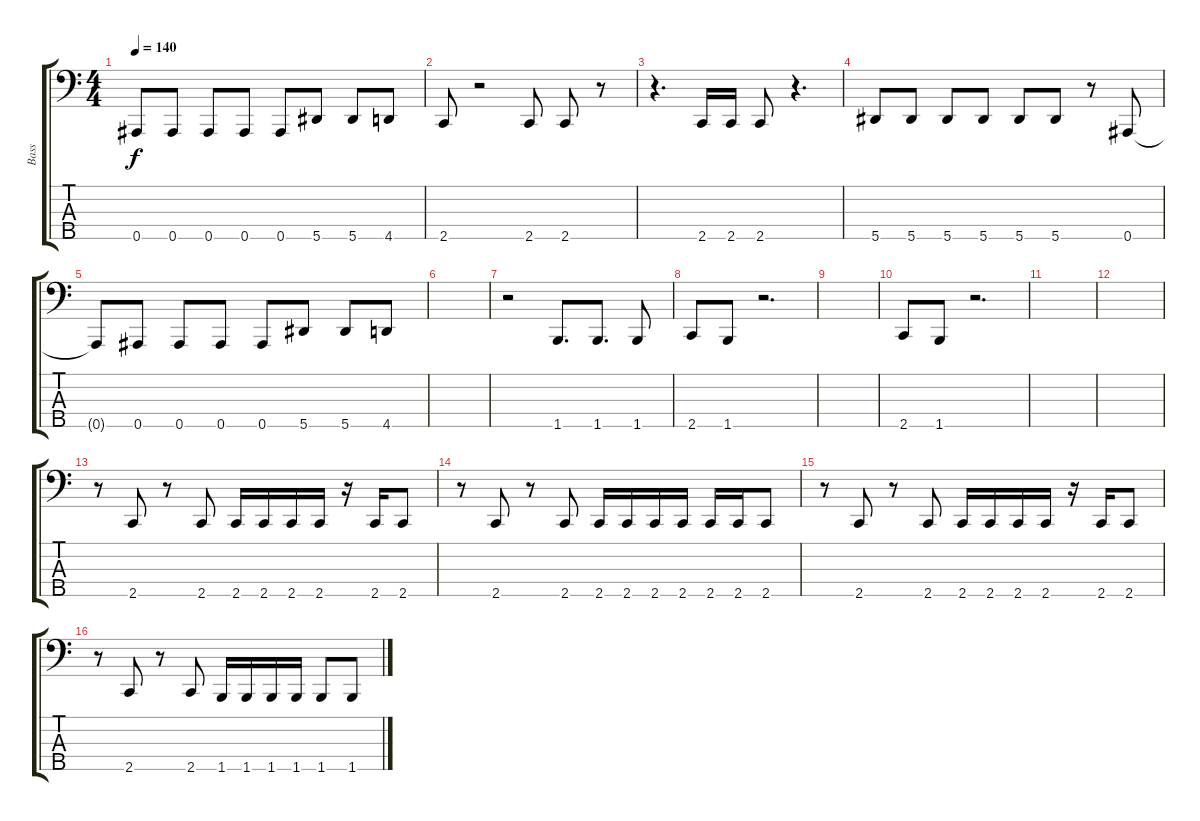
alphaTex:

\track ("Bass" "Bass") {instrument electricbasspick}
\staff {score tabs}
\tuning (G2 Eb2 Bb1 F1 Bb0) {hide}
\ts (4 4)
\tempo 140
\clef f4
\ks c
0.5{t}.8{dy f} 0.5.8 0.5.8 0.5.8 0.5.8 5.5.8 5.5.8 4.5.8 |
2.5.8 r.2 2.5.8 2.5.8 r.8 |
r.4{d} 2.5.16 2.5.16 2.5.8 r.4{d} |
5.5.8 5.5.8 5.5.8 5.5.8 5.5.8 5.5.8 r.8 0.5.8 |
0.5{t}.8 0.5.8 0.5.8 0.5.8 0.5.8 5.5.8 5.5.8 4.5.8 |
|
r.2 1.5.8{d} 1.5.8{d} 1.5.8 |
2.5.8 1.5.8 r.2{d} |
|
2.5.8 1.5.8 r.2{d} |
|
|
r.8 2.5.8 r.8 2.5.8 2.5.16 2.5.16 2.5.16 2.5.16 r.16 2.5.16 2.5.8 |
r.8 2.5.8 r.8 2.5.8 2.5.16 2.5.16 2.5.16 2.5.16 2.5.16 2.5.16 2.5.8 |
r.8 2.5.8 r.8 2.5.8 2.5.16 2.5.16 2.5.16 2.5.16 r.16 2.5.16 2.5.8 |
r.8 2.5.8 r.8 2.5.8 1.5.16 1.5.16 1.5.16 1.5.16 1.5.8 1.5.8
